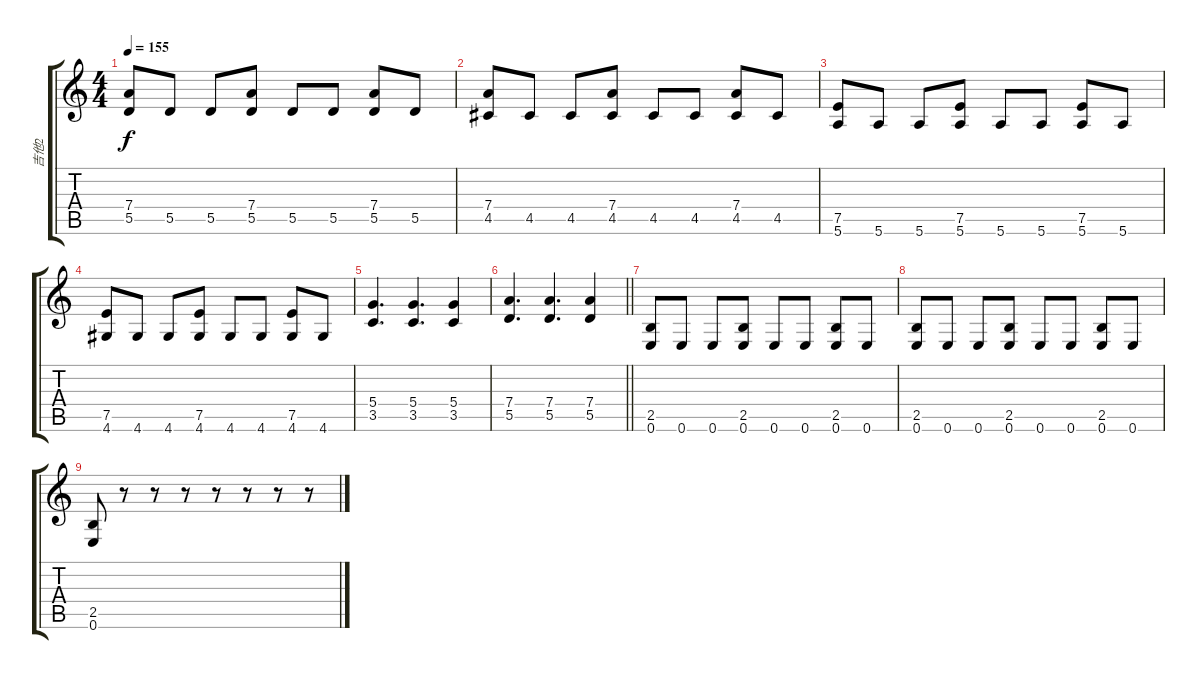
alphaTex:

\track ("吉他2" "吉他2") {instrument distortionguitar}
\staff {score tabs}
\tuning (E4 B3 G3 D3 A2 E2) {hide}
\ts (4 4)
\tempo 155
\clef g2
\ks c
(7.4 5.5).8{dy f} 5.5.8 5.5.8 (7.4 5.5).8 5.5.8 5.5.8 (7.4 5.5).8 5.5.8 |
(7.4 4.5).8 4.5.8 4.5.8 (7.4 4.5).8 4.5.8 4.5.8 (7.4 4.5).8 4.5.8 |
(7.5 5.6).8 5.6.8 5.6.8 (7.5 5.6).8 5.6.8 5.6.8 (7.5 5.6).8 5.6.8 |
(7.5 4.6).8 4.6.8 4.6.8 (7.5 4.6).8 4.6.8 4.6.8 (7.5 4.6).8 4.6.8 |
(5.4 3.5).4{d} (5.4 3.5).4{d} (5.4 3.5).4 |
\barLineRight lightlight
(7.4 5.5).4{d} (7.4 5.5).4{d} (7.4 5.5).4 |
(2.5 0.6).8 0.6.8 0.6.8 (2.5 0.6).8 0.6.8 0.6.8 (2.5 0.6).8 0.6.8 |
(2.5 0.6).8 0.6.8 0.6.8 (2.5 0.6).8 0.6.8 0.6.8 (2.5 0.6).8 0.6.8 |
(2.5 0.6).8 r.8 r.8 r.8 r.8 r.8 r.8 r.8
